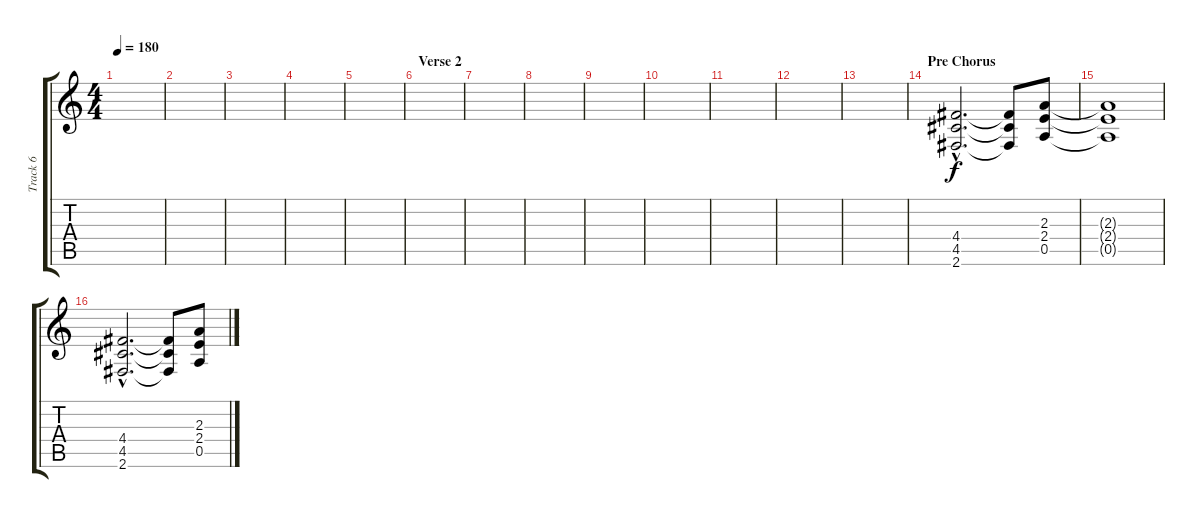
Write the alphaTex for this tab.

\track ("Track 6" "Track 6") {instrument overdrivenguitar}
\staff {score tabs}
\tuning (E4 B3 G3 D3 A2 E2) {hide}
\ts (4 4)
\tempo 180
\clef g2
\ks c
|
|
|
|
|
\section ("" "Verse 2")
|
|
|
|
|
|
|
|
\section ("" "Pre Chorus")
(4.4{hac} 4.5{hac} 2.6{hac}).2{d} (4.4{t} 4.5{t} 2.6{t}).8 (2.3 2.4 0.5).8 |
(2.3{t} 2.4{t} 0.5{t}).1 |
(4.4{hac} 4.5{hac} 2.6{hac}).2{d} (4.4{t} 4.5{t} 2.6{t}).8 (2.3 2.4 0.5).8
